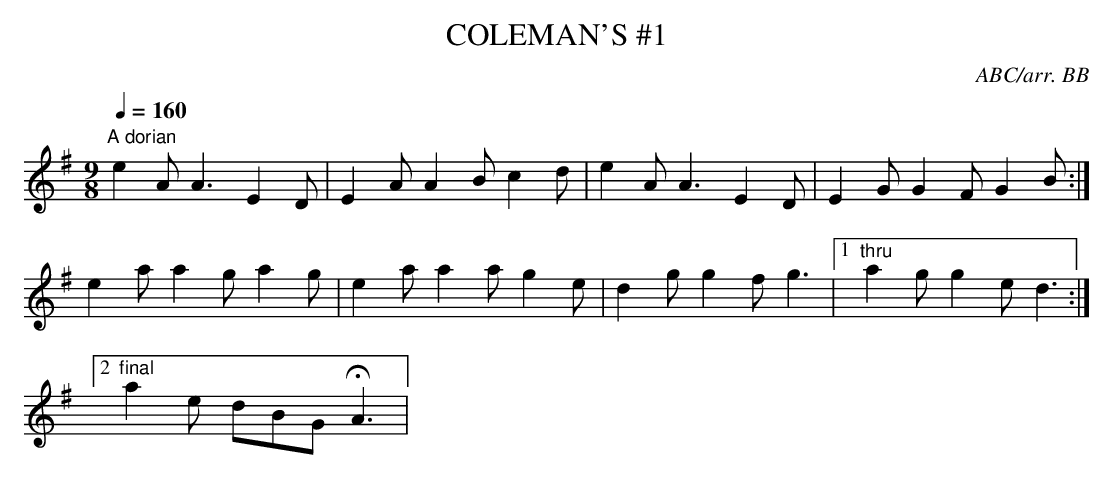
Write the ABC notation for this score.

X:1
T:COLEMAN'S #1
C:ABC/arr. BB
L:1/8
M:9/8
Q:1/4=160
K:G
"A dorian"
e2A A3 E2D|E2A A2B c2d|e2A A3 E2D|E2G G2F G2B :|
e2a a2g a2g|e2a a2a g2e|d2g g2f g3|1 "thru"a2g g2e d3 :|
[2 "final"a2e dBG HA3|
